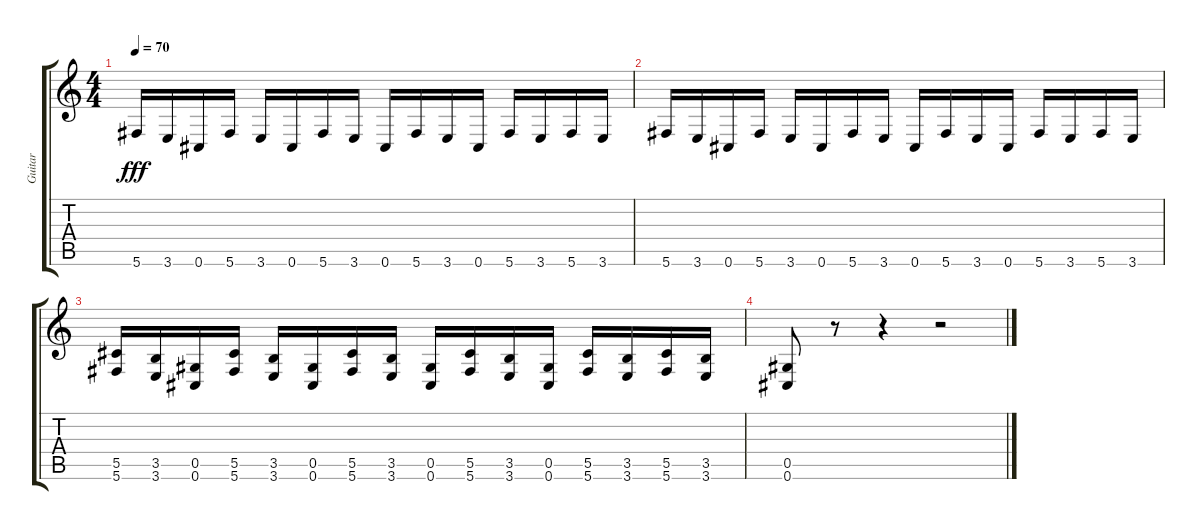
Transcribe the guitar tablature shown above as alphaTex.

\track ("Guitar" "Guitar") {instrument distortionguitar}
\staff {score tabs}
\tuning (Eb4 Bb3 Gb3 Db3 Ab2 Db2) {hide}
\ts (4 4)
\tempo 70
\clef g2
\ks c
5.6.16{dy fff} 3.6.16 0.6.16 5.6.16 3.6.16 0.6.16 5.6.16 3.6.16 0.6.16 5.6.16 3.6.16 0.6.16 5.6.16 3.6.16 5.6.16 3.6.16 |
5.6.16 3.6.16 0.6.16 5.6.16 3.6.16 0.6.16 5.6.16 3.6.16 0.6.16 5.6.16 3.6.16 0.6.16 5.6.16 3.6.16 5.6.16 3.6.16 |
(5.5 5.6).16 (3.5 3.6).16 (0.5 0.6).16 (5.5 5.6).16 (3.5 3.6).16 (0.5 0.6).16 (5.5 5.6).16 (3.5 3.6).16 (0.5 0.6).16 (5.5 5.6).16 (3.5 3.6).16 (0.5 0.6).16 (5.5 5.6).16 (3.5 3.6).16 (5.5 5.6).16 (3.5 3.6).16 |
(0.5 0.6).8 r.8 r.4 r.2
